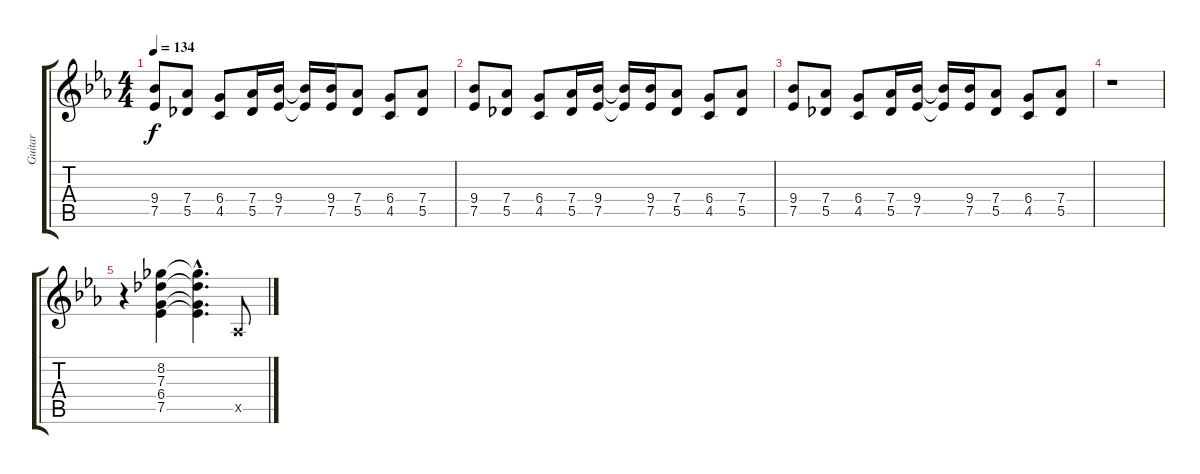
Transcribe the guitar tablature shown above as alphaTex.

\track ("Guitar" "Guitar") {instrument distortionguitar}
\staff {score tabs}
\tuning (Eb4 Bb3 Gb3 Db3 Ab2 Eb2) {hide}
\ts (4 4)
\tempo 134
\clef g2
\ks eb
(9.4 7.5).8{dy f} (7.4 5.5).8 (6.4 4.5).8 (7.4 5.5).16 (9.4 7.5).16 (9.4{t} 7.5{t}).16 (9.4 7.5).16 (7.4 5.5).8 (6.4 4.5).8 (7.4 5.5).8 |
(9.4 7.5).8 (7.4 5.5).8 (6.4 4.5).8 (7.4 5.5).16 (9.4 7.5).16 (9.4{t} 7.5{t}).16 (9.4 7.5).16 (7.4 5.5).8 (6.4 4.5).8 (7.4 5.5).8 |
(9.4 7.5).8 (7.4 5.5).8 (6.4 4.5).8 (7.4 5.5).16 (9.4 7.5).16 (9.4{t} 7.5{t}).16 (9.4 7.5).16 (7.4 5.5).8 (6.4 4.5).8 (7.4 5.5).8 |
r.1 |
r.4 (8.2 7.3 6.4 7.5).4 (8.2{hac t} 7.3{hac t} 6.4{hac t} 7.5{hac t}).4{d} 0.5{x}.8
